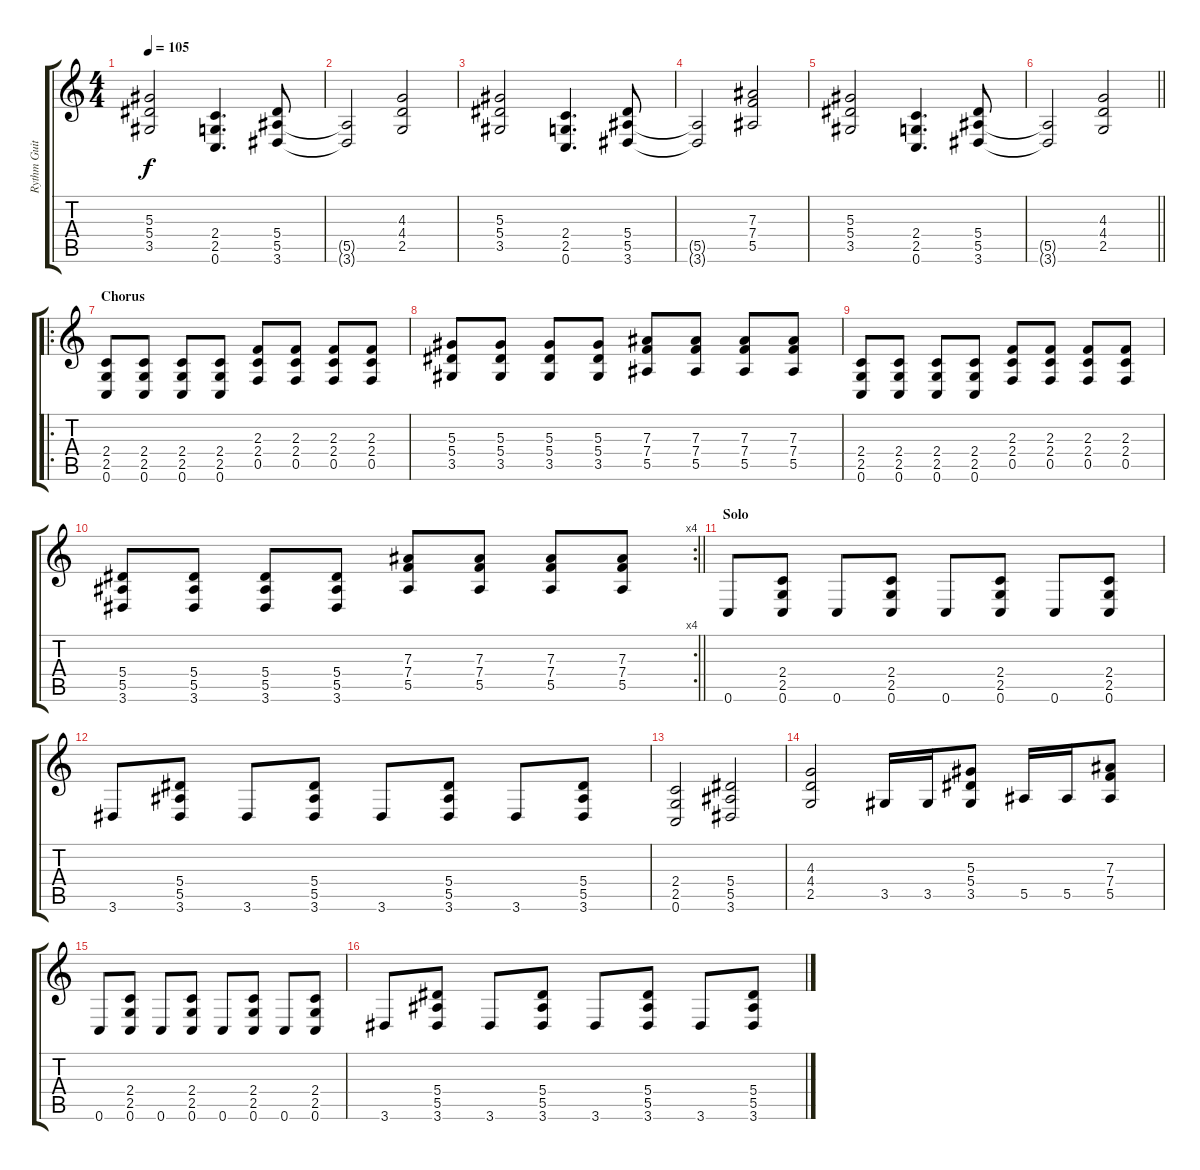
\track ("Rythm Guitar" "Rythm Guit") {instrument distortionguitar}
\staff {score tabs}
\tuning (C4 G3 Eb3 Bb2 F2 C2) {hide}
\ts (4 4)
\tempo 105
\clef g2
\ks c
(5.3 5.4 3.5).2{dy f} (2.4 2.5 0.6).4{d} (5.4 5.5 3.6).8 |
(5.5{t} 3.6{t}).2 (4.3 4.4 2.5).2 |
(5.3 5.4 3.5).2 (2.4 2.5 0.6).4{d} (5.4 5.5 3.6).8 |
(5.5{t} 3.6{t}).2 (7.3 7.4 5.5).2 |
(5.3 5.4 3.5).2 (2.4 2.5 0.6).4{d} (5.4 5.5 3.6).8 |
\barLineRight lightlight
(5.5{t} 3.6{t}).2 (4.3 4.4 2.5).2 |
\ro
\section ("" "Chorus")
(2.4 2.5 0.6).8{balance 0} (2.4 2.5 0.6).8 (2.4 2.5 0.6).8 (2.4 2.5 0.6).8 (2.3 2.4 0.5).8 (2.3 2.4 0.5).8 (2.3 2.4 0.5).8 (2.3 2.4 0.5).8 |
(5.3 5.4 3.5).8 (5.3 5.4 3.5).8 (5.3 5.4 3.5).8 (5.3 5.4 3.5).8 (7.3 7.4 5.5).8 (7.3 7.4 5.5).8 (7.3 7.4 5.5).8 (7.3 7.4 5.5).8 |
(2.4 2.5 0.6).8 (2.4 2.5 0.6).8 (2.4 2.5 0.6).8 (2.4 2.5 0.6).8 (2.3 2.4 0.5).8 (2.3 2.4 0.5).8 (2.3 2.4 0.5).8 (2.3 2.4 0.5).8 |
\rc 4
\barLineRight lightlight
(5.4 5.5 3.6).8 (5.4 5.5 3.6).8 (5.4 5.5 3.6).8 (5.4 5.5 3.6).8 (7.3 7.4 5.5).8 (7.3 7.4 5.5).8 (7.3 7.4 5.5).8 (7.3 7.4 5.5).8 |
\section ("" "Solo")
0.6.8{balance 8} (2.4 2.5 0.6).8 0.6.8 (2.4 2.5 0.6).8 0.6.8 (2.4 2.5 0.6).8 0.6.8 (2.4 2.5 0.6).8 |
3.6.8 (5.4 5.5 3.6).8 3.6.8 (5.4 5.5 3.6).8 3.6.8 (5.4 5.5 3.6).8 3.6.8 (5.4 5.5 3.6).8 |
(2.4 2.5 0.6).2 (5.4 5.5 3.6).2 |
(4.3 4.4 2.5).2 3.5.16 3.5.16 (5.3 5.4 3.5).8 5.5.16 5.5.16 (7.3 7.4 5.5).8 |
0.6.8 (2.4 2.5 0.6).8 0.6.8 (2.4 2.5 0.6).8 0.6.8 (2.4 2.5 0.6).8 0.6.8 (2.4 2.5 0.6).8 |
3.6.8 (5.4 5.5 3.6).8 3.6.8 (5.4 5.5 3.6).8 3.6.8 (5.4 5.5 3.6).8 3.6.8 (5.4 5.5 3.6).8
